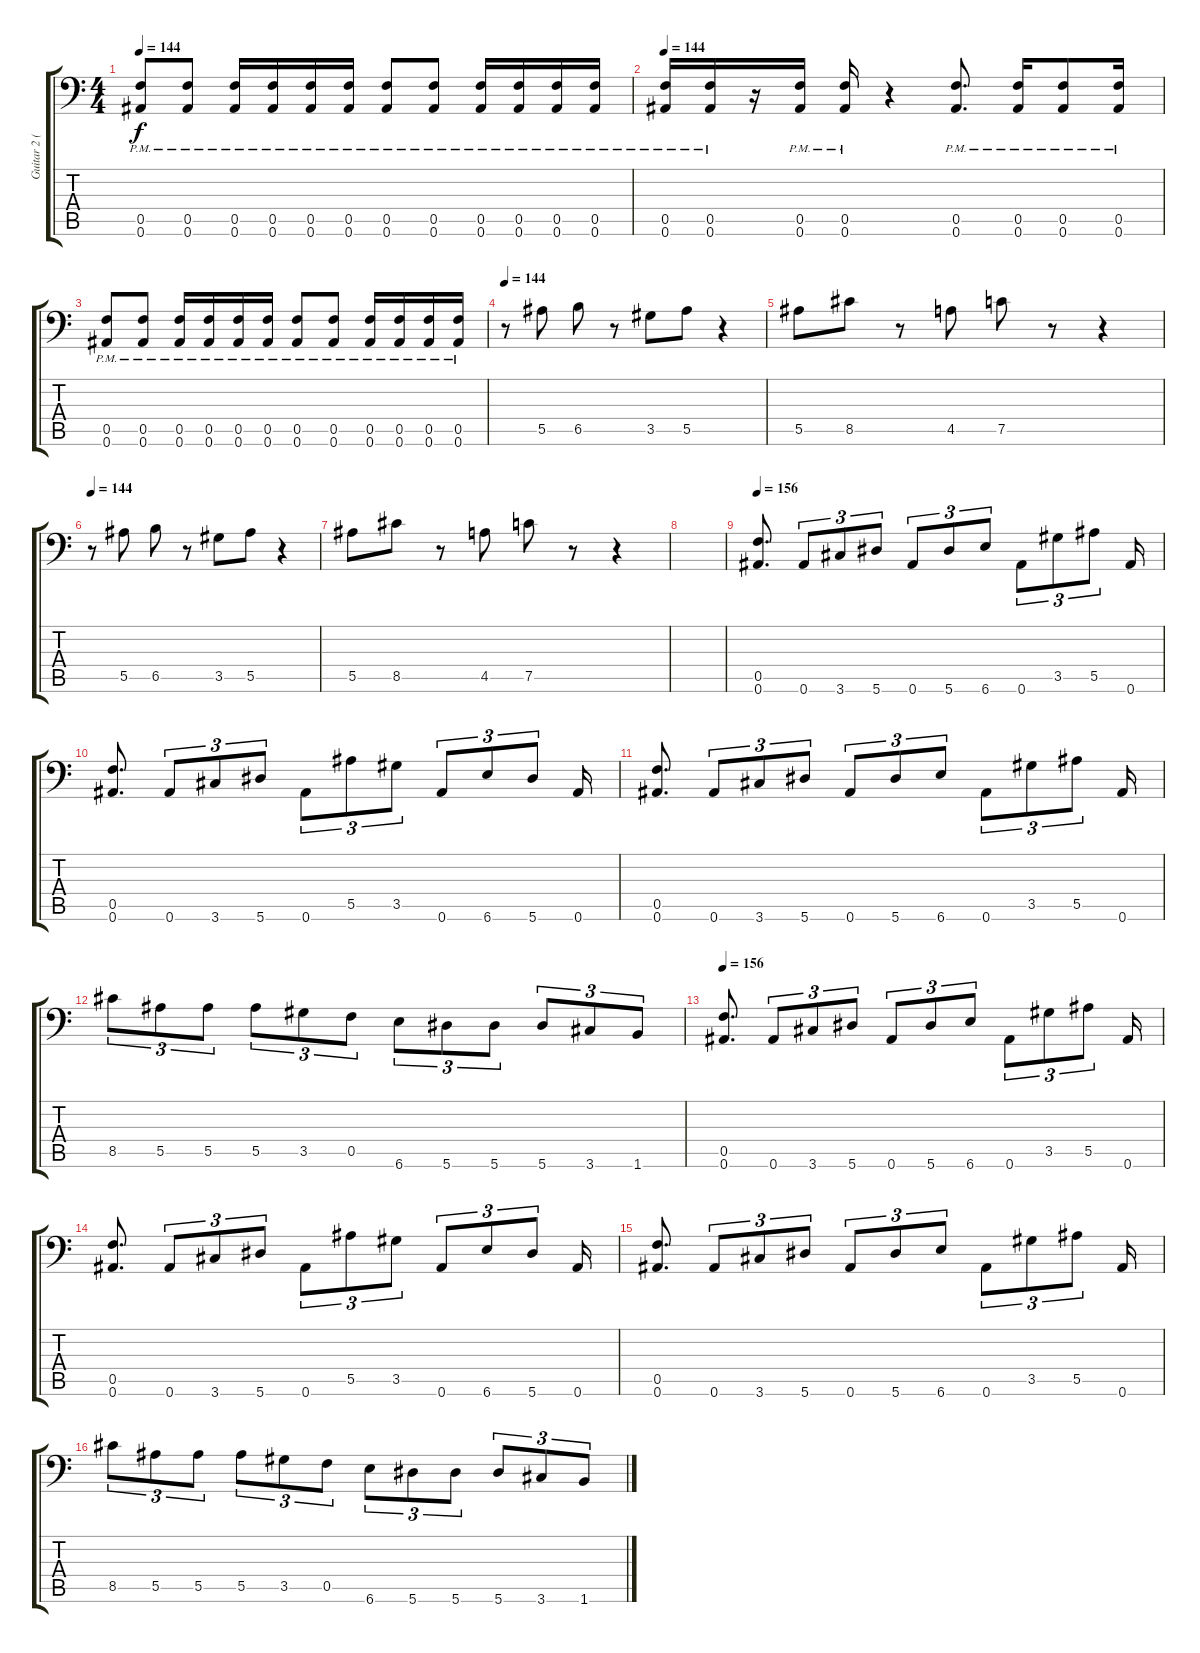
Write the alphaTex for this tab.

\track ("Guitar 2 (Left)" "Guitar 2 (") {instrument distortionguitar}
\staff {score tabs}
\tuning (C4 G3 Eb3 Bb2 F2 Bb1) {hide}
\ts (4 4)
\tempo 144
\clef f4
\ks c
(0.5{pm} 0.6{pm}).8{dy f} (0.5{pm} 0.6{pm}).8 (0.5{pm} 0.6{pm}).16 (0.5{pm} 0.6{pm}).16 (0.5{pm} 0.6{pm}).16 (0.5{pm} 0.6{pm}).16 (0.5{pm} 0.6{pm}).8 (0.5{pm} 0.6{pm}).8 (0.5{pm} 0.6{pm}).16 (0.5{pm} 0.6{pm}).16 (0.5{pm} 0.6{pm}).16 (0.5{pm} 0.6{pm}).16 |
\tempo 144
(0.5{pm} 0.6{pm}).16 (0.5{pm} 0.6{pm}).16 r.16 (0.5{pm} 0.6{pm}).16 (0.5{pm} 0.6{pm}).16 r.4 (0.5{pm} 0.6{pm}).8{d} (0.5{pm} 0.6{pm}).16 (0.5{pm} 0.6{pm}).8 (0.5{pm} 0.6{pm}).16 |
(0.5{pm} 0.6{pm}).8 (0.5{pm} 0.6{pm}).8 (0.5{pm} 0.6{pm}).16 (0.5{pm} 0.6{pm}).16 (0.5{pm} 0.6{pm}).16 (0.5{pm} 0.6{pm}).16 (0.5{pm} 0.6{pm}).8 (0.5{pm} 0.6{pm}).8 (0.5{pm} 0.6{pm}).16 (0.5{pm} 0.6{pm}).16 (0.5{pm} 0.6{pm}).16 (0.5{pm} 0.6{pm}).16 |
\tempo 144
r.8 5.5.8 6.5.8 r.8 3.5.8 5.5.8 r.4 |
5.5.8 8.5.8 r.8 4.5.8 7.5.8 r.8 r.4 |
\tempo 144
r.8 5.5.8 6.5.8 r.8 3.5.8 5.5.8 r.4 |
5.5.8 8.5.8 r.8 4.5.8 7.5.8 r.8 r.4 |
|
\tempo 156
(0.5 0.6).8{d} 0.6.8{tu (3 2)} 3.6.8{tu (3 2)} 5.6.8{tu (3 2)} 0.6.8{tu (3 2)} 5.6.8{tu (3 2)} 6.6.8{tu (3 2)} 0.6.8{tu (3 2)} 3.5.8{tu (3 2)} 5.5.8{tu (3 2)} 0.6.16 |
(0.5 0.6).8{d} 0.6.8{tu (3 2)} 3.6.8{tu (3 2)} 5.6.8{tu (3 2)} 0.6.8{tu (3 2)} 5.5.8{tu (3 2)} 3.5.8{tu (3 2)} 0.6.8{tu (3 2)} 6.6.8{tu (3 2)} 5.6.8{tu (3 2)} 0.6.16 |
(0.5 0.6).8{d} 0.6.8{tu (3 2)} 3.6.8{tu (3 2)} 5.6.8{tu (3 2)} 0.6.8{tu (3 2)} 5.6.8{tu (3 2)} 6.6.8{tu (3 2)} 0.6.8{tu (3 2)} 3.5.8{tu (3 2)} 5.5.8{tu (3 2)} 0.6.16 |
8.5.8{tu (3 2)} 5.5.8{tu (3 2)} 5.5.8{tu (3 2)} 5.5.8{tu (3 2)} 3.5.8{tu (3 2)} 0.5.8{tu (3 2)} 6.6.8{tu (3 2)} 5.6.8{tu (3 2)} 5.6.8{tu (3 2)} 5.6.8{tu (3 2)} 3.6.8{tu (3 2)} 1.6.8{tu (3 2)} |
\tempo 156
(0.5 0.6).8{d} 0.6.8{tu (3 2)} 3.6.8{tu (3 2)} 5.6.8{tu (3 2)} 0.6.8{tu (3 2)} 5.6.8{tu (3 2)} 6.6.8{tu (3 2)} 0.6.8{tu (3 2)} 3.5.8{tu (3 2)} 5.5.8{tu (3 2)} 0.6.16 |
(0.5 0.6).8{d} 0.6.8{tu (3 2)} 3.6.8{tu (3 2)} 5.6.8{tu (3 2)} 0.6.8{tu (3 2)} 5.5.8{tu (3 2)} 3.5.8{tu (3 2)} 0.6.8{tu (3 2)} 6.6.8{tu (3 2)} 5.6.8{tu (3 2)} 0.6.16 |
(0.5 0.6).8{d} 0.6.8{tu (3 2)} 3.6.8{tu (3 2)} 5.6.8{tu (3 2)} 0.6.8{tu (3 2)} 5.6.8{tu (3 2)} 6.6.8{tu (3 2)} 0.6.8{tu (3 2)} 3.5.8{tu (3 2)} 5.5.8{tu (3 2)} 0.6.16 |
8.5.8{tu (3 2)} 5.5.8{tu (3 2)} 5.5.8{tu (3 2)} 5.5.8{tu (3 2)} 3.5.8{tu (3 2)} 0.5.8{tu (3 2)} 6.6.8{tu (3 2)} 5.6.8{tu (3 2)} 5.6.8{tu (3 2)} 5.6.8{tu (3 2)} 3.6.8{tu (3 2)} 1.6.8{tu (3 2)}
